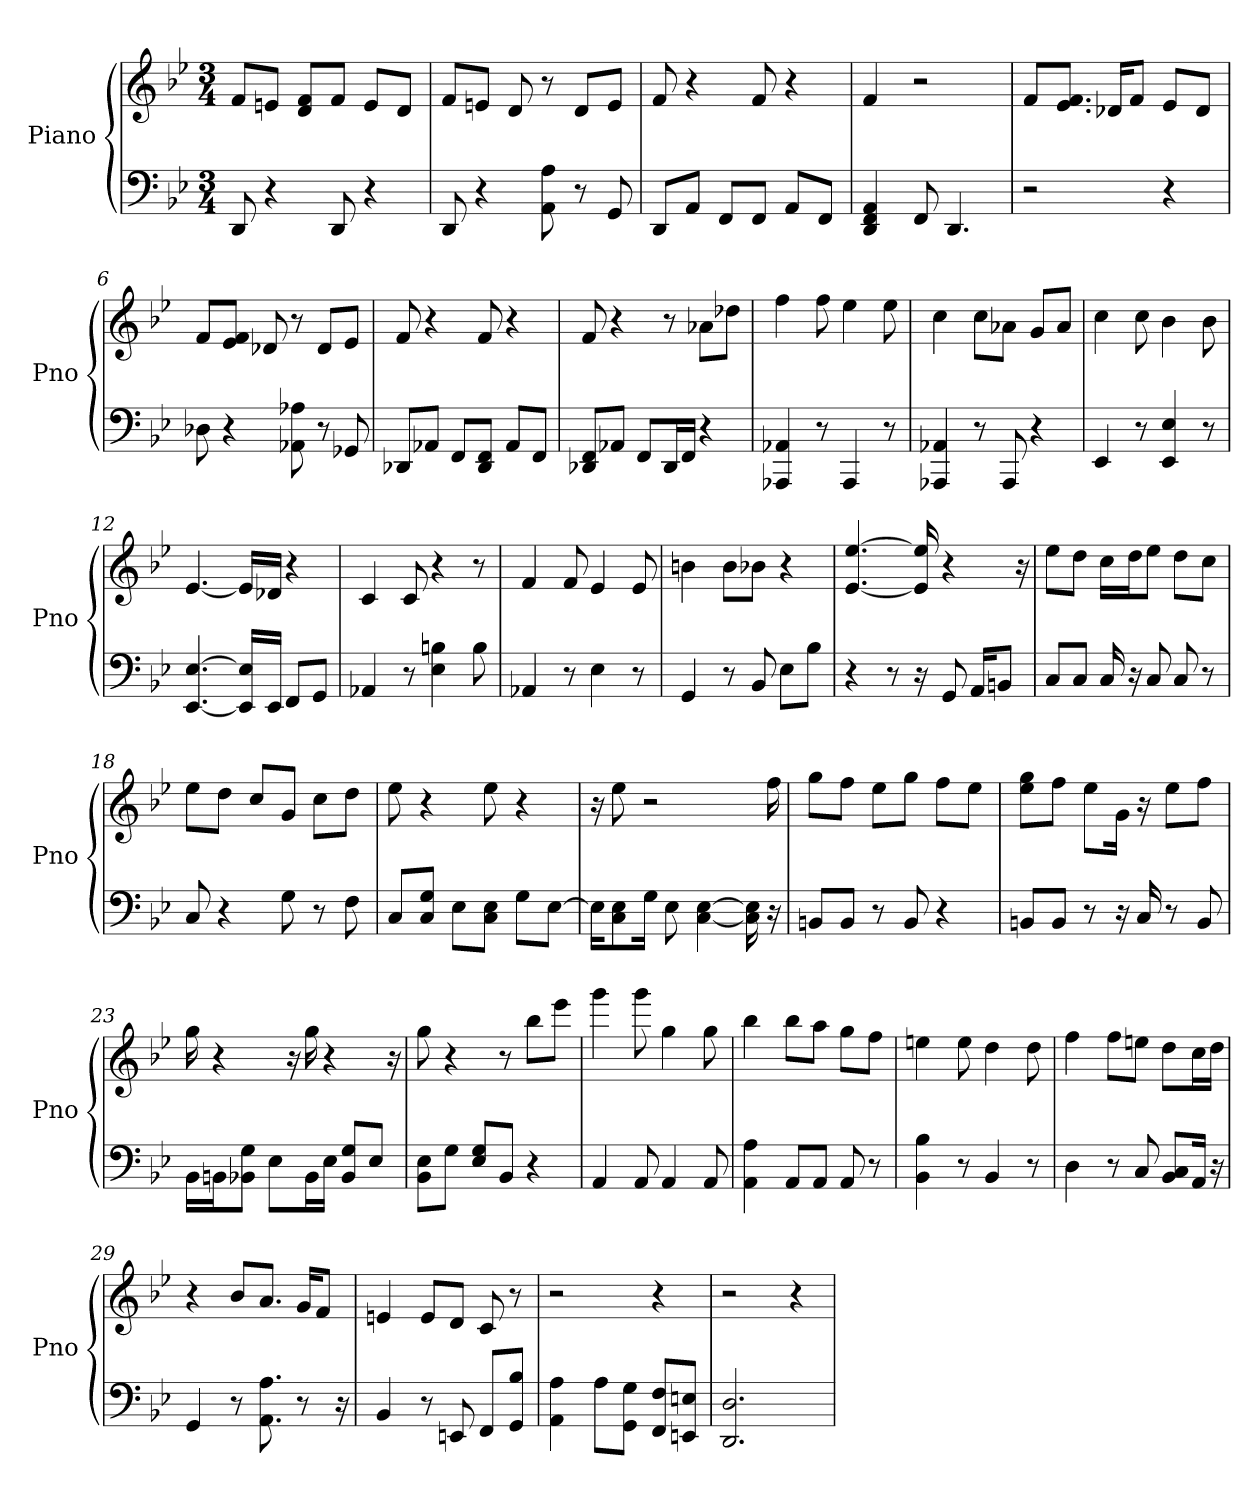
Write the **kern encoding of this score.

**kern	**kern
*part1	*part1
*staff2	*staff1
*I"Piano	*
*I'Pno	*
*clefF4	*clefG2
*k[b-e-]	*k[b-e-]
*B-:	*B-:
*M3/4	*M3/4
*MM214	*MM214
=1	=1
8DD	8f/L
4r	8e/J
.	8d/ 8f/L
8DD	8f/J
4r	8e/L
.	8d/J
=2	=2
8DD	8f/L
4r	8e/J
.	8d
8A 8AA	8r
8r	8d/L
8GG	8e/J
=3	=3
8DD/L	8f
8AA/J	4r
8FF/L	.
8FF/J	8f
8AA/L	4r
8FF/J	.
=4	=4
4AA 4DD 4FF	4f
8FF	2r
4.DD	.
=5	=5
2r	8f/L
.	8.f/ 8.e-/J
.	16d-/KL
.	8f/J
4r	8e-/L
.	8d-/J
=6	=6
8D-	8f/L
4r	8f/ 8e-/J
.	8d-
8AA- 8A-	8r
8r	8d-/L
8GG-	8e-/J
=7	=7
8DD-/L	8f
8AA-/J	4r
8FF/L	.
8DD-/ 8FF/J	8f
8AA-/L	4r
8FF/J	.
=8	=8
8DD-/ 8FF/L	8f
8AA-/J	4r
8FF/L	.
16DD-/L	8r
16FF/JJ	.
4r	8a-\L
.	8dd-\J
=9	=9
4AAA- 4AA-	4ff
8r	8ff
4AAA-	4ee-
8r	8ee-
=10	=10
4AAA- 4AA-	4cc
8r	8cc\L
8AAA-	8a-\J
4r	8g/L
.	8a-/J
=11	=11
4EE-	4cc
8r	8cc
4E- 4EE-	4b-
8r	8b-
=12	=12
[4.E- [4.EE-	[4.e-
16E-]/ 16EE-]/LL	16e-/LL]
16EE-/JJ	16d-/JJ
8FF/L	4r
8GG/J	.
=13	=13
4AA-	4c
8r	8c
4B 4E-	4r
8B	8r
=14	=14
4AA-	4f
8r	8f
4E-	4e-
8r	8e-
=15	=15
4GG	4b
8r	8b\L
8BB-	8b-\J
8E-\L	4r
8B-\J	.
=16	=16
4r	[4.ee- [4.e-
8r	.
16r	16ee-] 16e-]
8GG	4r
16AA/KL	.
8BB/J	.
.	16r
=17	=17
8C/L	8ee-\L
8C/J	8dd\J
16C	16cc\LL
16r	16dd\J
8C	8ee-\J
8C	8dd\L
8r	8cc\J
=18	=18
8C	8ee-\L
4r	8dd\J
.	8cc/L
8G	8g/J
8r	8cc\L
8F	8dd\J
=19	=19
8C/L	8ee-
8G/ 8C/J	4r
8E-\L	.
8E-\ 8C\J	8ee-
8G\L	4r
[8E-\J	.
=20	=20
16E-\KL]	16r
8C\ 8E-\	8ee-
16G\Jk	2r
8E-	.
[4E- [4C	.
16E-] 16C]	.
16r	16ff
=21	=21
8BB/L	8gg\L
8BB/J	8ff\J
8r	8ee-\L
8BB	8gg\J
4r	8ff\L
.	8ee-\J
=22	=22
8BB/L	8gg\ 8ee-\L
8BB/J	8ff\J
8r	8ee-\L
16r	16g\Jk
16C	16r
8r	8ee-\L
8BB	8ff\J
=23	=23
16BB-\LL	16gg
16BB\J	4r
8BB-\ 8G\J	.
8E-\L	.
.	16r
16BB-\L	16gg
16E-\JJ	4r
8BB-/ 8G/L	.
8E-/J	.
.	16r
=24	=24
8BB-\ 8E-\L	8gg
8G\J	4r
8E-/ 8G/L	.
8BB-/J	8r
4r	8bb-\L
.	8eee-\J
=25	=25
4AA	4ggg
8AA	8ggg
4AA	4gg
8AA	8gg
=26	=26
4AA 4A	4bb-
8AA/L	8bb-\L
8AA/J	8aa\J
8AA	8gg\L
8r	8ff\J
=27	=27
4B- 4BB-	4ee
8r	8ee
4BB-	4dd
8r	8dd
=28	=28
4D	4ff
8r	8ff\L
8C	8ee\J
8BB-/ 8C/L	8dd\L
16AA/Jk	16cc\L
16r	16dd\JJ
=29	=29
4GG	4r
8r	8b-/L
8.AA 8.A	8.a/J
8r	16g/KL
.	8f/J
16r	.
=30	=30
4BB-	4e
8r	8e/L
8EE	8d/J
8FF/L	8c
8B-/ 8GG/J	8r
=31	=31
4AA 4A	2r
8A\L	.
8G\ 8GG\J	.
8F/ 8FF/L	4r
8E/ 8EE/J	.
=32	=32
2.DD 2.D	2r
.	4r
=	=
*-	*-
